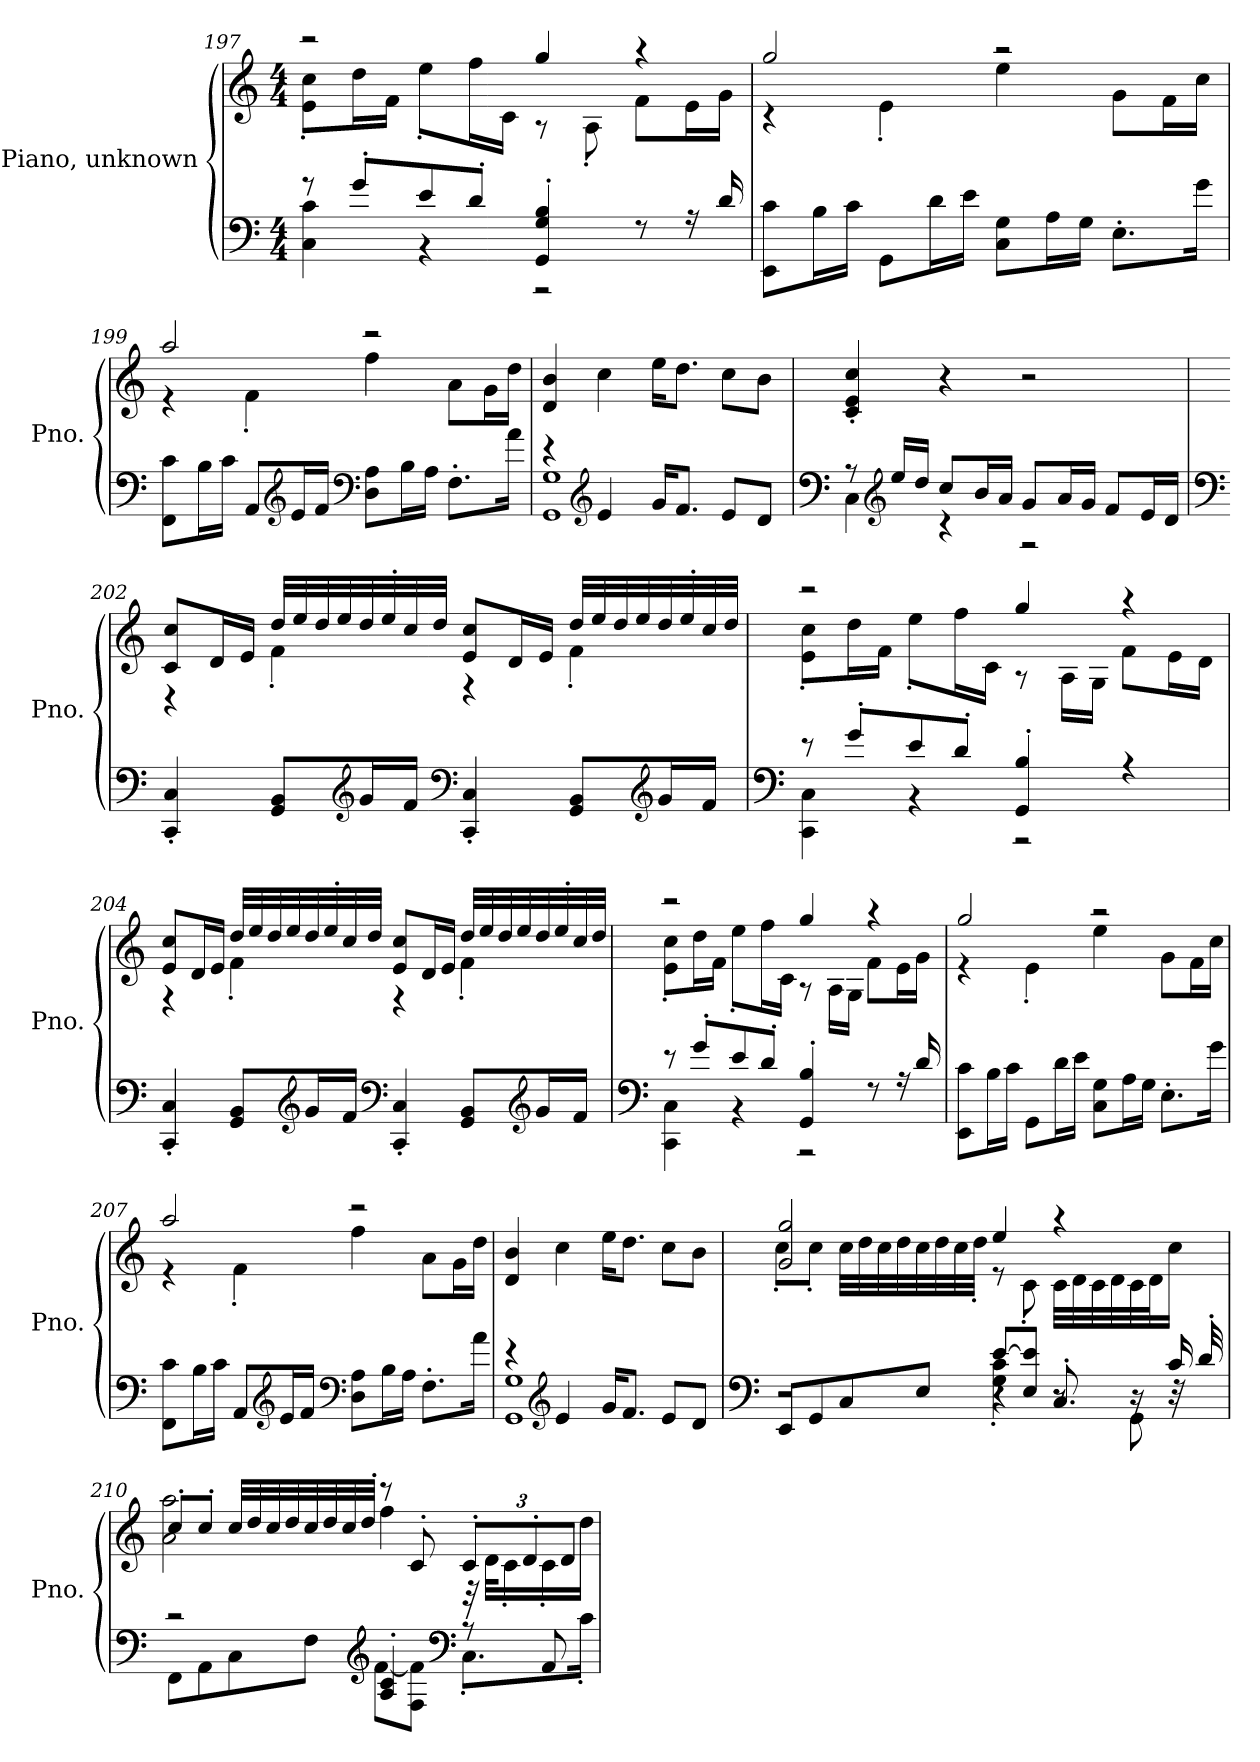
**kern	**kern
*part1	*part1
*staff2	*staff1
*I"Piano, unknown	*
*I'Pno.	*
*clefF4	*clefG2
*k[]	*k[]
*M4/4	*M4/4
=197	=197
*^	*^
8r	4C\ 4c\	2r	8e\' 8cc\'L
8g'/L	.	.	16dd\L
.	.	.	16f\JJ
8e/	4r	.	8ee'\L
8d'/J	.	.	16ff\L
.	.	.	16c\JJ
4GG/' 4G/' 4B/'	2r	4gg/	8r
.	.	.	8A'\
8r	.	4r	8f\L
16r	.	.	16e\L
16d/	.	.	16g\JJ
*v	*v	*	*
!!LO:PB:g=z	!!
=198	=198	=198
8EE\ 8c\L	2gg/	4r
16B\L	.	.
16c\JJ	.	.
8GG\L	.	4e'\
16d\L	.	.
16e\JJ	.	.
8C\ 8G\L	2r	4ee\
16A\L	.	.
16G\JJ	.	.
8.E'\L	.	8g\L
.	.	16f\L
16g\Jk	.	16cc\JJ
=199	=199	=199
8FF\ 8c\L	2aa/	4r
16B\L	.	.
16c\JJ	.	.
8AA/L	.	4f'\
*clefG2	*	*
16e/L	.	.
16f/JJ	.	.
*clefF4	*	*
8D\ 8A\L	2r	4ff\
16B\L	.	.
16A\JJ	.	.
8.F'\L	.	8a\L
.	.	16g\L
16a\Jk	.	16dd\JJ
*	*v	*v
=200	=200
*^	*
4r	1GG 1G	4d/ 4b/
*clefG2	*	*
4e/	.	4cc\
16g/KL	.	16ee\KL
8.f/J	.	8.dd\J
8e/L	.	8cc\L
8d/J	.	8b\J
!!LO:LB:g=z
=201	=201	=201
*clefF4	*	*
8r	4C\	4c/' 4e/' 4cc/'
*clefG2	*	*
16ee/LL	.	.
16dd/JJ	.	.
8cc/L	4r	4r
16b/L	.	.
16a/JJ	.	.
8g/L	2r	2r
16a/L	.	.
16g/JJ	.	.
8f/L	.	.
16e/L	.	.
16d/JJ	.	.
*v	*v	*
=202	=202
*clefF4	*
*	*^
4CC/' 4C/'	8c/ 8cc/L	4r
.	16d/L	.
.	16e/JJ	.
8GG/ 8BB/L	32dd/LLL	4f'\
.	32ee/	.
.	32dd/	.
.	32ee/	.
*clefG2	*	*
16g/L	32dd/	.
.	32ee'/	.
16f/JJ	32cc/	.
.	32dd/JJJ	.
*clefF4	*	*
4CC/' 4C/'	8e/ 8cc/L	4r
.	16d/L	.
.	16e/JJ	.
8GG/ 8BB/L	32dd/LLL	4f'\
.	32ee/	.
.	32dd/	.
.	32ee/	.
*clefG2	*	*
16g/L	32dd/	.
.	32ee'/	.
16f/JJ	32cc/	.
.	32dd/JJJ	.
!!LO:LB:g=z	!!
=203	=203	=203
*clefF4	*	*
*^	*	*
8r	4CC\ 4C\	2r	8e\' 8cc\'L
8g'/L	.	.	16dd\L
.	.	.	16f\JJ
8e/	4r	.	8ee'\L
8d'/J	.	.	16ff\L
.	.	.	16c\JJ
4GG/' 4B/'	2r	4gg/	8r
.	.	.	16A\LL
.	.	.	16G\JJ
4r	.	4r	8f\L
.	.	.	16e\L
.	.	.	16d\JJ
*v	*v	*	*
=204	=204	=204
4CC/' 4C/'	8e/ 8cc/L	4r
.	16d/L	.
.	16e/JJ	.
8GG/ 8BB/L	32dd/LLL	4f'\
.	32ee/	.
.	32dd/	.
.	32ee/	.
*clefG2	*	*
16g/L	32dd/	.
.	32ee'/	.
16f/JJ	32cc/	.
.	32dd/JJJ	.
*clefF4	*	*
4CC/' 4C/'	8e/ 8cc/L	4r
.	16d/L	.
.	16e/JJ	.
8GG/ 8BB/L	32dd/LLL	4f'\
.	32ee/	.
.	32dd/	.
.	32ee/	.
*clefG2	*	*
16g/L	32dd/	.
.	32ee'/	.
16f/JJ	32cc/	.
.	32dd/JJJ	.
!!LO:LB:g=z	!!
=205	=205	=205
*clefF4	*	*
*^	*	*
8r	4CC\ 4C\	2r	8e\' 8cc\'L
8g'/L	.	.	16dd\L
.	.	.	16f\JJ
8e/	4r	.	8ee'\L
8d'/J	.	.	16ff\L
.	.	.	16c\JJ
4GG/' 4B/'	2r	4gg/	8r
.	.	.	16A\LL
.	.	.	16G\JJ
8r	.	4r	8f\L
16r	.	.	16e\L
16d/	.	.	16g\JJ
*v	*v	*	*
=206	=206	=206
8EE\ 8c\L	2gg/	4r
16B\L	.	.
16c\JJ	.	.
8GG\L	.	4e'\
16d\L	.	.
16e\JJ	.	.
8C\ 8G\L	2r	4ee\
16A\L	.	.
16G\JJ	.	.
8.E'\L	.	8g\L
.	.	16f\L
16g\Jk	.	16cc\JJ
=207	=207	=207
8FF\ 8c\L	2aa/	4r
16B\L	.	.
16c\JJ	.	.
8AA/L	.	4f'\
*clefG2	*	*
16e/L	.	.
16f/JJ	.	.
*clefF4	*	*
8D\ 8A\L	2r	4ff\
16B\L	.	.
16A\JJ	.	.
8.F'\L	.	8a\L
.	.	16g\L
16a\Jk	.	16dd\JJ
*	*v	*v
!!LO:LB:g=z
=208	=208
*^	*
4r	1GG 1G	4d/ 4b/
*clefG2	*	*
4e/	.	4cc\
16g/KL	.	16ee\KL
8.f/J	.	8.dd\J
8e/L	.	8cc\L
8d/J	.	8b\J
*v	*v	*
=209	=209
*clefF4	*
*^	*^
*	*^	*	*
2r	2r	8EE/L	2g/ 2gg/	8cc'\L
.	.	8GG/	.	8cc'\J
.	.	8C/	.	32cc\LLL
.	.	.	.	32dd\
.	.	.	.	32cc\
.	.	.	.	32dd\
.	.	8E/J	.	32cc\
.	.	.	.	32dd\
.	.	.	.	32cc\
.	.	.	.	32dd'\JJJ
4r	4G\' 4c\'	[8e/L	4ee/	8r
.	.	8E/ 8e/]J	.	8c'\
8r	8r	8.C'/	4r	32c\LLL
.	.	.	.	32d\
.	.	.	.	32c\
.	.	.	.	32d\
16r	8GG\	.	.	32c\
.	.	.	.	32d\J
16c/	.	32r	.	16cc\JJ
.	.	32d'/	.	.
*	*v	*v	*	*
!!LO:LB:g=z	!!
=210	=210	=210	=210
2r	8FF\L	8cc'/L	2a\ 2aa\
.	8AA\	8cc'/J	.
.	8C\	32cc/LLL	.
.	.	32dd/	.
.	.	32cc/	.
.	.	32dd/	.
.	8F\J	32cc/	.
.	.	32dd/	.
.	.	32cc/	.
.	.	32dd'/JJJ	.
*clefG2	*	*	*
4A/' 4c/'	[8f\L	8r	4ff\
.	8F\ 8f\]J	8c'/	.
*clefF4	*	*	*
*	*	*Xbrackettup	*
8r	8.C'\L	12c'/L	32r
.	.	.	32d\KLL
.	.	.	16c'\
.	.	12d'/	.
8AA/	.	.	16c'\
.	.	12d/J	.
.	16c'\Jk	.	16dd\JJ
*v	*v	*	*
*	*v	*v
=	=
*-	*-
